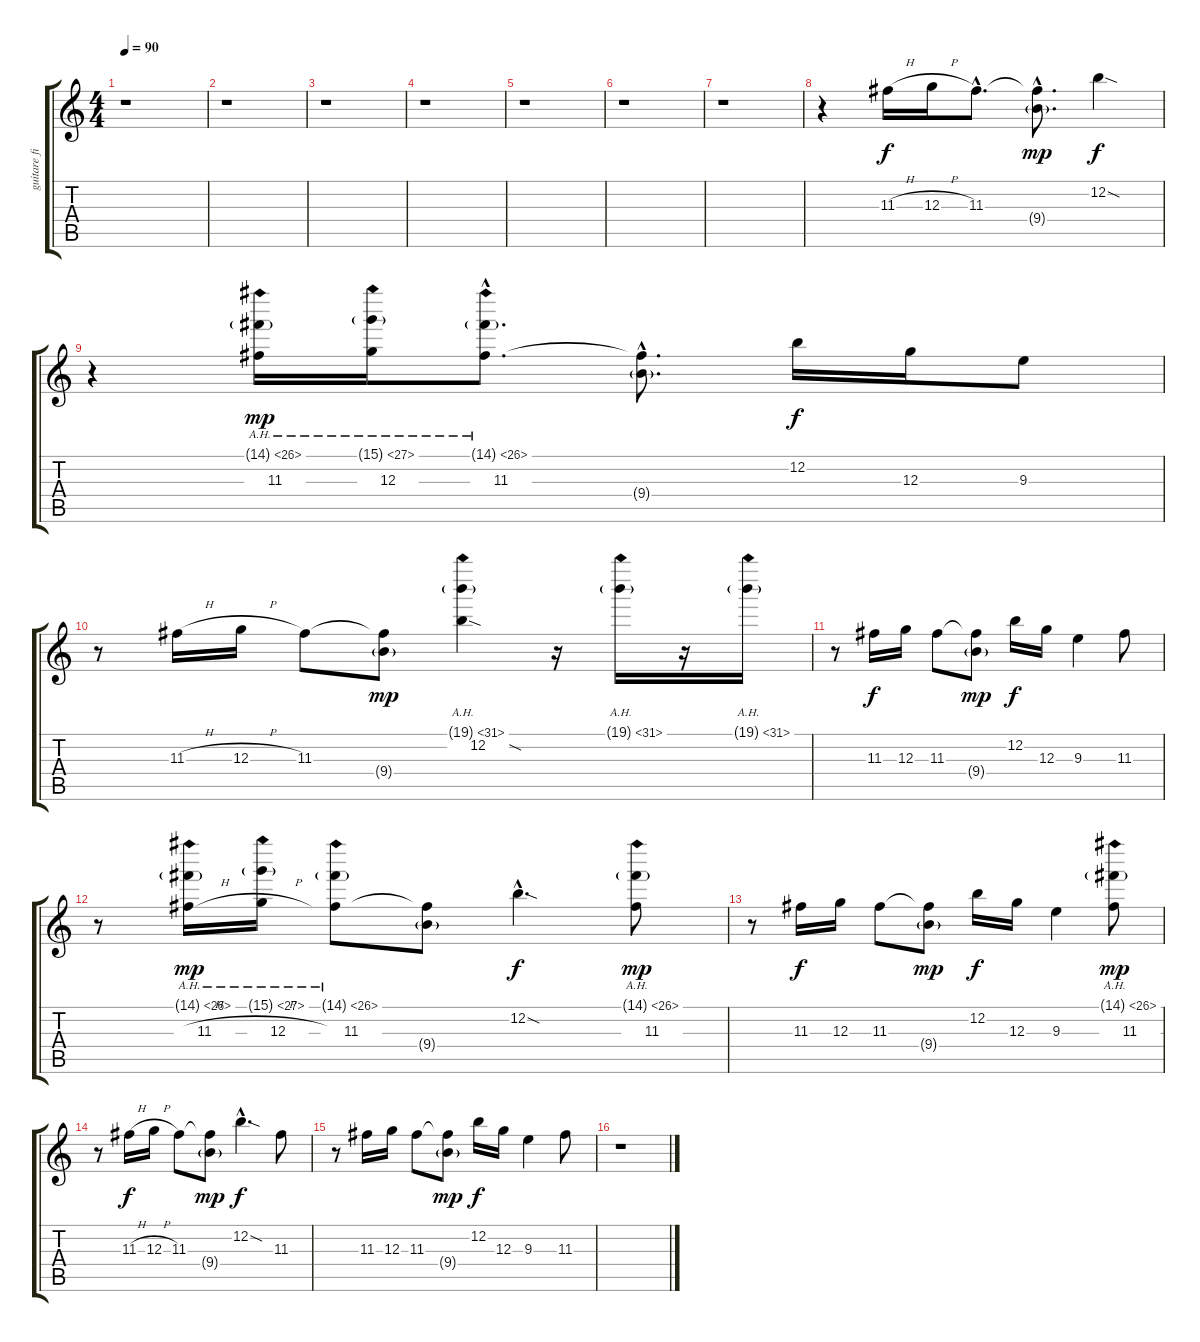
\track ("guitare fin" "guitare fi") {instrument distortionguitar}
\staff {score tabs}
\tuning (E4 B3 G3 D3 A2 E2) {hide}
\ts (4 4)
\tempo 90
\clef g2
\ks c
r.1{dy f} |
r.1 |
r.1 |
r.1 |
r.1 |
r.1 |
r.1 |
r.4 11.3{h}.16 12.3{h}.16 11.3{hac}.8{d} (11.3{hac t} 9.4{g hac}).8{d dy mp} 12.2{sod}.4{dy f} |
r.4 (14.1{ah 12 g} 11.3).16{dy mp} (15.1{ah 12 g} 12.3).16 (14.1{ah 12 g hac} 11.3{hac}).8{d} (11.3{hac t} 9.4{g hac}).8{d} 12.2.16{dy f} 12.3.16 9.3.8 |
r.8 11.3{h}.16 12.3{h}.16 11.3.8 (11.3{t} 9.4{g}).8{dy mp} (19.1{ah 12 g} 12.2{sod}).4 r.16 19.1{ah 12 g}.16 r.16 19.1{ah 12 g}.16 |
r.8 11.3.16{dy f} 12.3.16 11.3.8 (11.3{t} 9.4{g}).8{dy mp} 12.2.16{dy f} 12.3.16 9.3.4 11.3.8 |
r.8 (14.1{ah 12 g} 11.3{h}).16{dy mp} (15.1{ah 12 g} 12.3{h}).16 (14.1{ah 12 g} 11.3).8 (11.3{t} 9.4{g}).8 12.2{sod hac}.4{d dy f} (14.1{ah 12 g} 11.3).8{dy mp} |
r.8 11.3.16{dy f} 12.3.16 11.3.8 (11.3{t} 9.4{g}).8{dy mp} 12.2.16{dy f} 12.3.16 9.3.4 (14.1{ah 12 g} 11.3).8{dy mp} |
r.8 11.3{h}.16{dy f} 12.3{h}.16 11.3.8 (11.3{t} 9.4{g}).8{dy mp} 12.2{sod hac}.4{d dy f} 11.3.8 |
r.8 11.3.16 12.3.16 11.3.8 (11.3{t} 9.4{g}).8{dy mp} 12.2.16{dy f} 12.3.16 9.3.4 11.3.8 |
r.1
